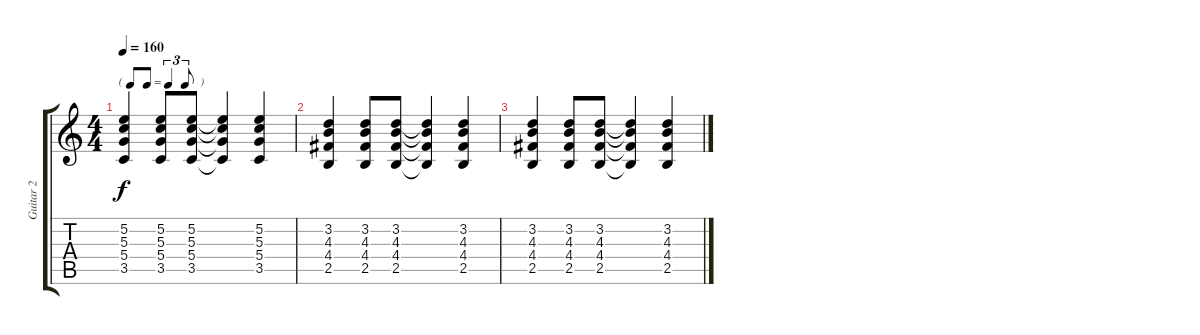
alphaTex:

\track ("Guitar 2" "Guitar 2") {instrument distortionguitar}
\staff {score tabs}
\tuning (E4 B3 G3 D3 A2 E2) {hide}
\ts (4 4)
\tf triplet8th
\tempo 160
\clef g2
\ks c
(5.2 5.3 5.4 3.5).4{dy f} (5.2 5.3 5.4 3.5).8 (5.2 5.3 5.4 3.5).8 (5.2{t} 5.3{t} 5.4{t} 3.5{t}).4 (5.2 5.3 5.4 3.5).4 |
(3.2 4.3 4.4 2.5).4 (3.2 4.3 4.4 2.5).8 (3.2 4.3 4.4 2.5).8 (3.2{t} 4.3{t} 4.4{t} 2.5{t}).4 (3.2 4.3 4.4 2.5).4 |
(3.2 4.3 4.4 2.5).4 (3.2 4.3 4.4 2.5).8 (3.2 4.3 4.4 2.5).8 (3.2{t} 4.3{t} 4.4{t} 2.5{t}).4 (3.2 4.3 4.4 2.5).4
